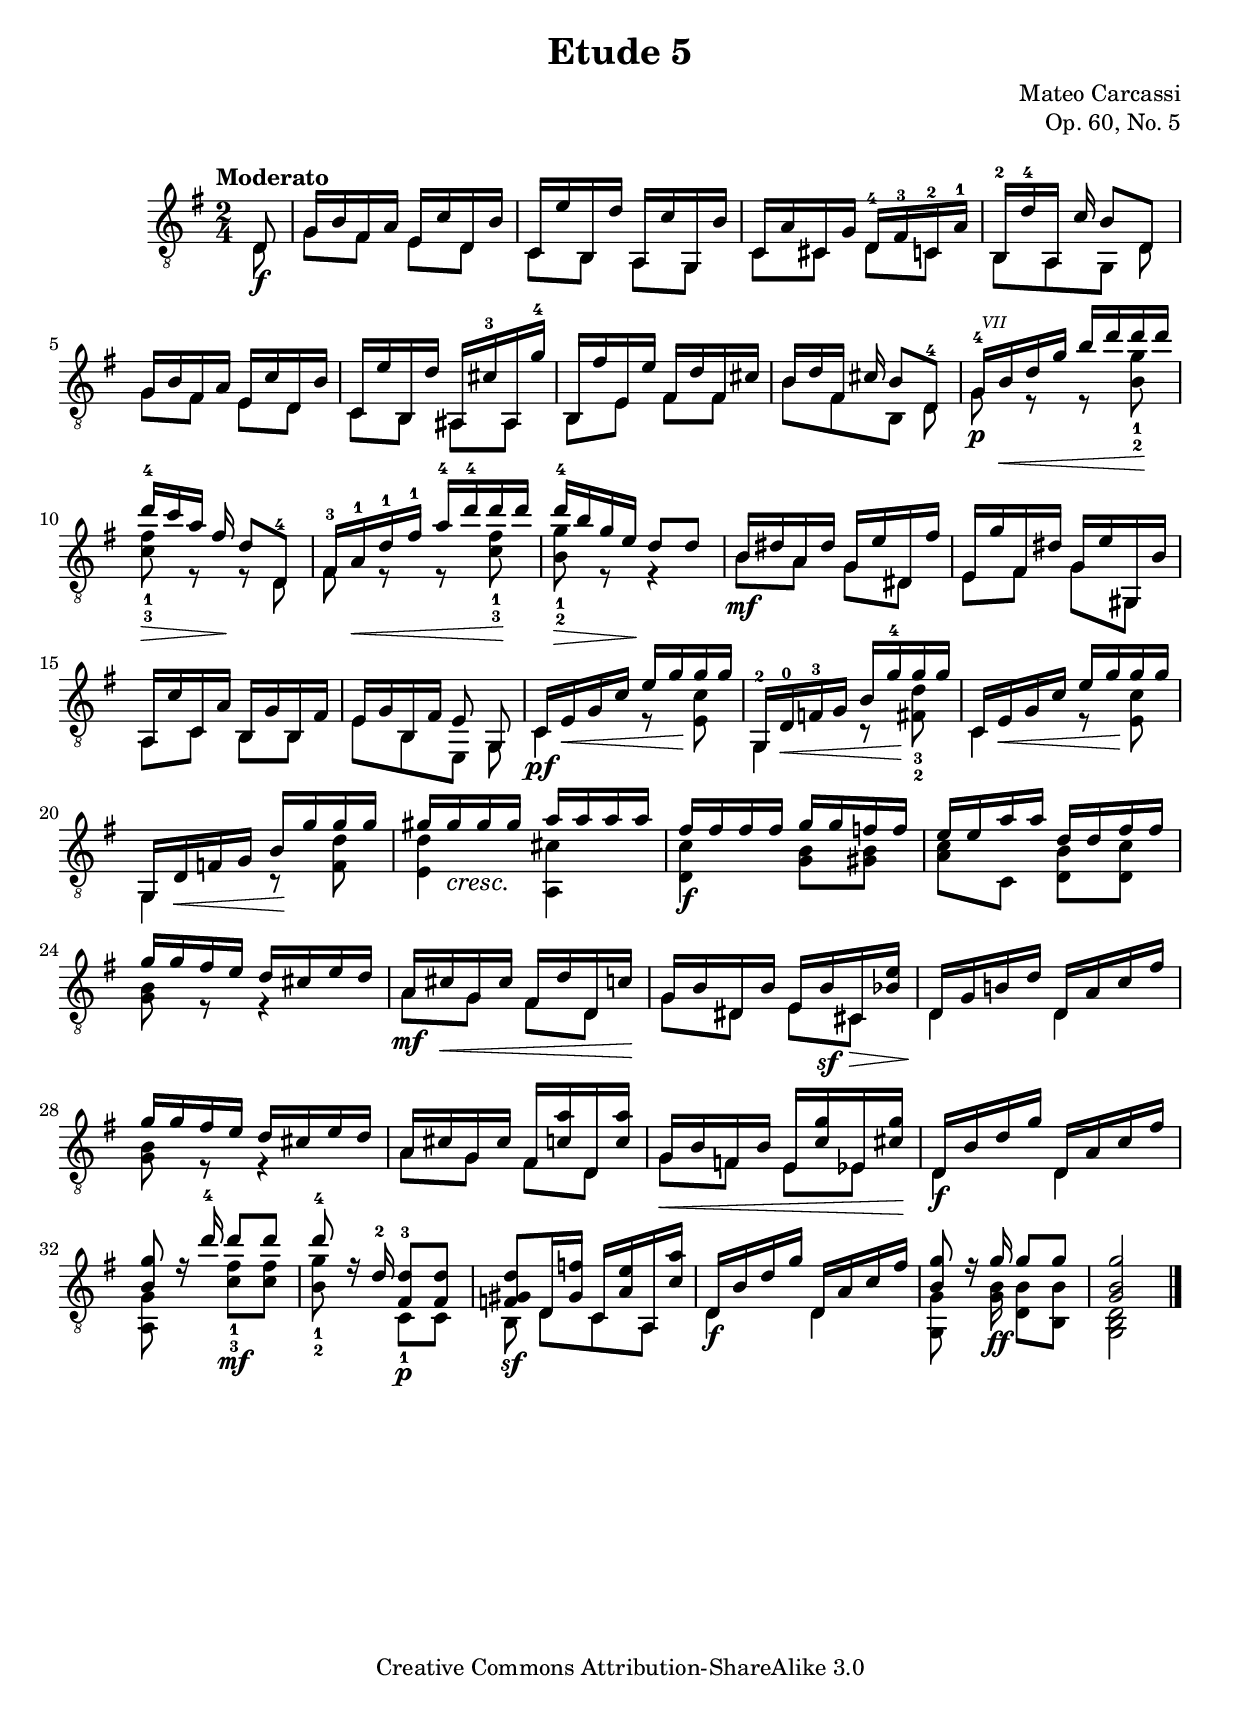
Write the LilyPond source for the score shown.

\version "2.16.0"
\header {
  title = "Etude 5"
  composer = "Mateo Carcassi"
  opus = "Op. 60, No. 5"
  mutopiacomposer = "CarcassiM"
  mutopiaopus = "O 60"
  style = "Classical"
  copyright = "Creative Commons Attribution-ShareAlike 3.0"
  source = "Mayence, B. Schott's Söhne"
  % From Boije 94
  date = "1853"
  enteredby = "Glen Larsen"
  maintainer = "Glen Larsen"
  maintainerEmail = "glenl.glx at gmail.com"
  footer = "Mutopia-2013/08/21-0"
}
pf = #(make-dynamic-script "pf")

gpos = #(define-music-function (parser location text) (string?)
	 #{ \mark\markup{\teeny\italic #text } #})

global = {
  \time 2/4
  \key g \major
}

\paper {
  % add space between composer/opus markup and first staff
  markup-system-spacing #'padding = #3
  % add a little space between composer and opus
  markup-markup-spacing #'padding = #1.2
  top-margin = #8
  bottom-margin = #10
}

upperVoice = \relative c {
  \voiceOne
  \slurDown
  \tempo "Moderato"

  \partial 8 { d8\f } |
  g16 b fis a e c' d, b' |
  c,16 e' b, d' a, c' g, b' |
  c,16 a' cis, g' <d-4> <fis-3> <c-2> <a'-1> |
  <b,-2>16 <d'-4> a, c' \once\noBeam b8 d,8 |
  g16 b fis a e c' d, b' |
  c,16 e' b, d' ais, <cis'-3> ais, <g''-4> |

  b,,16 fis'' e, e' fis, d' fis, cis' |
  b16 d fis, cis' \once\noBeam b8 d,-4 |
  <g-4>16\p \gpos "VII" b\< d g b d d\! d |
  <d-4>16\> c a fis\! \once\noBeam d8 <d,-4> |
  <fis-3>16 <a-1>\< <d-1> <fis-1> <a-4> <d-4> d\! d |
  <d-4>16\> b g e\! d8 d |

  b16\mf dis a dis g, e' dis, fis' |
  e,16 g' fis, dis' g, e' gis,, b' |
  a,16 c' c, a' b, g' b, fis' |
  e16[ g b, fis'] e8\noBeam g, |
  c16\pf e\< g c e g\! g g |
  <g,,-2>16 <d'-0>\< <f-3> g b <g'-4>\! g g |

  c,,16 e\< g c e g\! g g |
  g,,16 d'\< f g b\! g' g g |
  gis16 gis\cresc gis gis a a a a |
  fis16\f fis fis fis g g f f |
  e16 e a a d, d fis fis |
  g16 g fis e d cis e d |

  a16\mf cis\< g cis fis, d' d, c'\! |
  g16 b dis, b' e, b'\sf cis,\> <bes' e> |
  d,16\! g b! d d, a' c fis |
  g16 g fis e d cis e d |
  a16 cis g cis fis, <c' a'> d, <c' a'> |
  g16\< b f b e, <c' g'> ees, <cis' g'>\! |

  d,16\f b' d g d, a' c fis |
  <g b,>8 r16 <d'-4>16 d8\mf d |
  <d-4>8 r16 <d,-2>16 <d fis,-3>8\p q |
  <f, gis d'>8\sf d16 <gis f'> c, <a' e'> a, <c' a'> |
  d,16\f b' d g d, a' c fis |
  <g b,>8 r16 g\ff g8 g |
  <g b, g>2
  
  \bar "|."
}

lowerVoice = \relative c {
  \voiceTwo
  \set fingeringOrientations = #'(down)
  \partial 8 { d8 } |
  g8 fis e d |
  c8 b a g |
  c8 cis d c |
  b8[ a g] d' |
  g8 fis e d |
  c8 b ais ais |

  b8 e fis fis |
  b8[ fis b,] d |
  g8 r r <b-2 g'-1> |
  <c-3 fis-1>8 r r d, |
  fis8 r r <c'-3 fis-1> |
  <b-2 g'-1>8 r r4 |

  b8 a g dis |
  e8 fis g gis, |
  a8 c b b |
  e8[ b e,] g |
  c4 r8 <e c'>8 |
  g,4 r8 <fis'-2 d'-3> |

  c4 r8 <e c'>8 |
  g,4 r8 <f' d'>8 |
  <e d'>4 <a, cis'>4 |
  <d c'>4 <g b>8 <gis b> |
  <a c>8 c, <d b'> <d c'> |
  <g b>8 r r4 |

  a8 g fis d |
  g8 dis e cis |
  d4 d |
  <g b>8 r r4 |
  a8 g fis d |
  g8 f e ees |

  d4 d |
  <g a,>8 s8 <c-3 fis-1>8 q |
  <b-2 g'-1>8 s <c,-1> c |
  b8 d[ c a] |
  d4 d |
  <g g,>8 s16 <b g> <b d,>8 <b b,> |
  <d, b g>2
}

middleVoice = \relative c' {
  \voiceThree
}


\score {
  <<
    \new Staff = "Guitar" \with {
      \override DynamicTextSpanner #'style = #'none
      \override Fingering #'staff-padding = #'()
      \override Fingering #'add-stem-support = ##t
    }
    <<
      \set Staff.midiInstrument = #"acoustic guitar (nylon)"
      \global
      \clef "treble_8"
      \mergeDifferentlyDottedOn
      \mergeDifferentlyHeadedOn
      \context Voice = "upperVoice" \upperVoice
      \context Voice = "lowerVoice" \lowerVoice
%      \context Voice = "middleVoice" \middleVoice
    >>
%{
    \new TabStaff = "Guitar tabs"
    <<
      \clef "moderntab"
      \global
      \context TabVoice = "upperVoice" \upperVoice
      \context TabVoice = "lowerVoice" \lowerVoice
      \context TabVoice = "middleVoice" \middleVoice
    >>
%}
  >>
  \layout {
    \override Voice.StringNumber #'stencil = ##f
  }
  \midi {
    \tempo 4 = 100
  }
}

